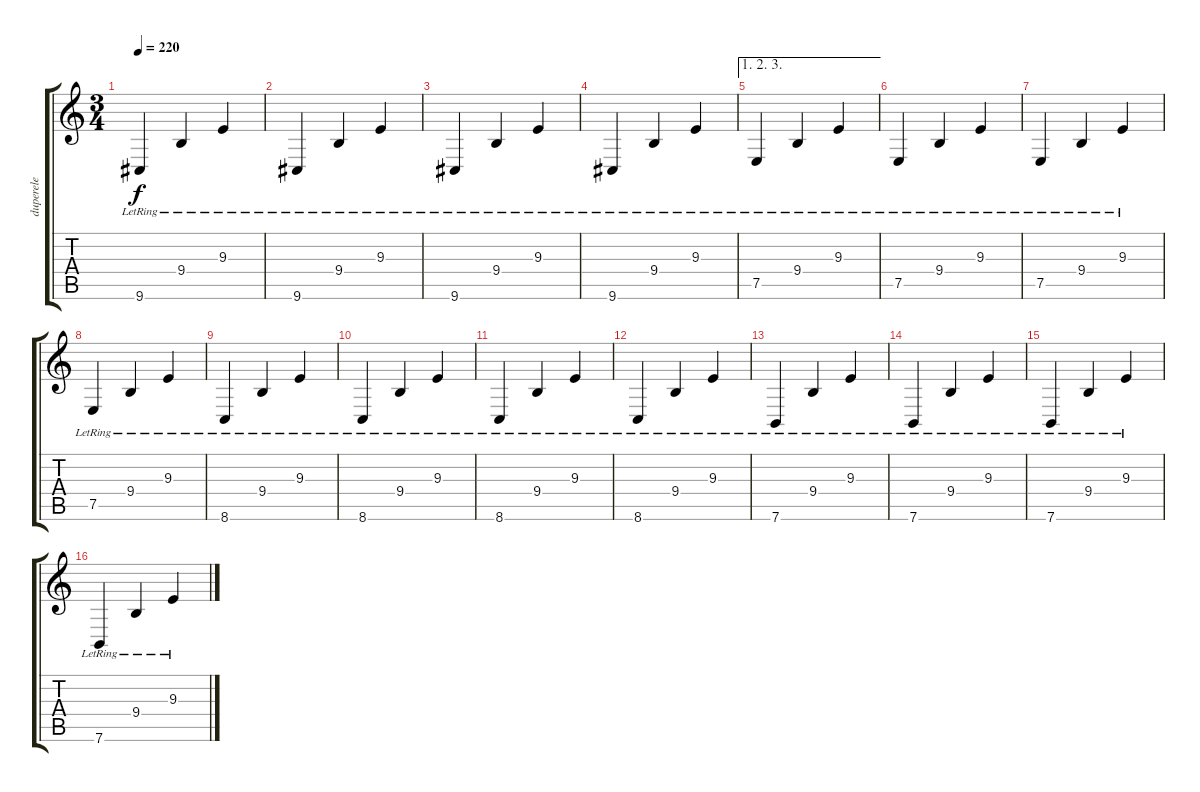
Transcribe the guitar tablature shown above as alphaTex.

\track ("duperele" "duperele") {instrument stringensemble2}
\staff {score tabs}
\tuning (E4 B3 G3 D3 A2 E2) {hide}
\ts (3 4)
\tempo 220
\clef g2
\ks c
9.6{lr}.4{dy f} 9.4{lr}.4 9.3{lr}.4 |
9.6{lr}.4 9.4{lr}.4 9.3{lr}.4 |
9.6{lr}.4 9.4{lr}.4 9.3{lr}.4 |
9.6{lr}.4 9.4{lr}.4 9.3{lr}.4 |
\ae (1 2 3)
7.5{lr}.4 9.4{lr}.4 9.3{lr}.4 |
7.5{lr}.4 9.4{lr}.4 9.3{lr}.4 |
7.5{lr}.4 9.4{lr}.4 9.3{lr}.4 |
7.5{lr}.4 9.4{lr}.4 9.3{lr}.4 |
8.6{lr}.4 9.4{lr}.4 9.3{lr}.4 |
8.6{lr}.4 9.4{lr}.4 9.3{lr}.4 |
8.6{lr}.4 9.4{lr}.4 9.3{lr}.4 |
8.6{lr}.4 9.4{lr}.4 9.3{lr}.4 |
7.6{lr}.4 9.4{lr}.4 9.3{lr}.4 |
7.6{lr}.4 9.4{lr}.4 9.3{lr}.4 |
7.6{lr}.4 9.4{lr}.4 9.3{lr}.4 |
7.6{lr}.4 9.4{lr}.4 9.3{lr}.4
